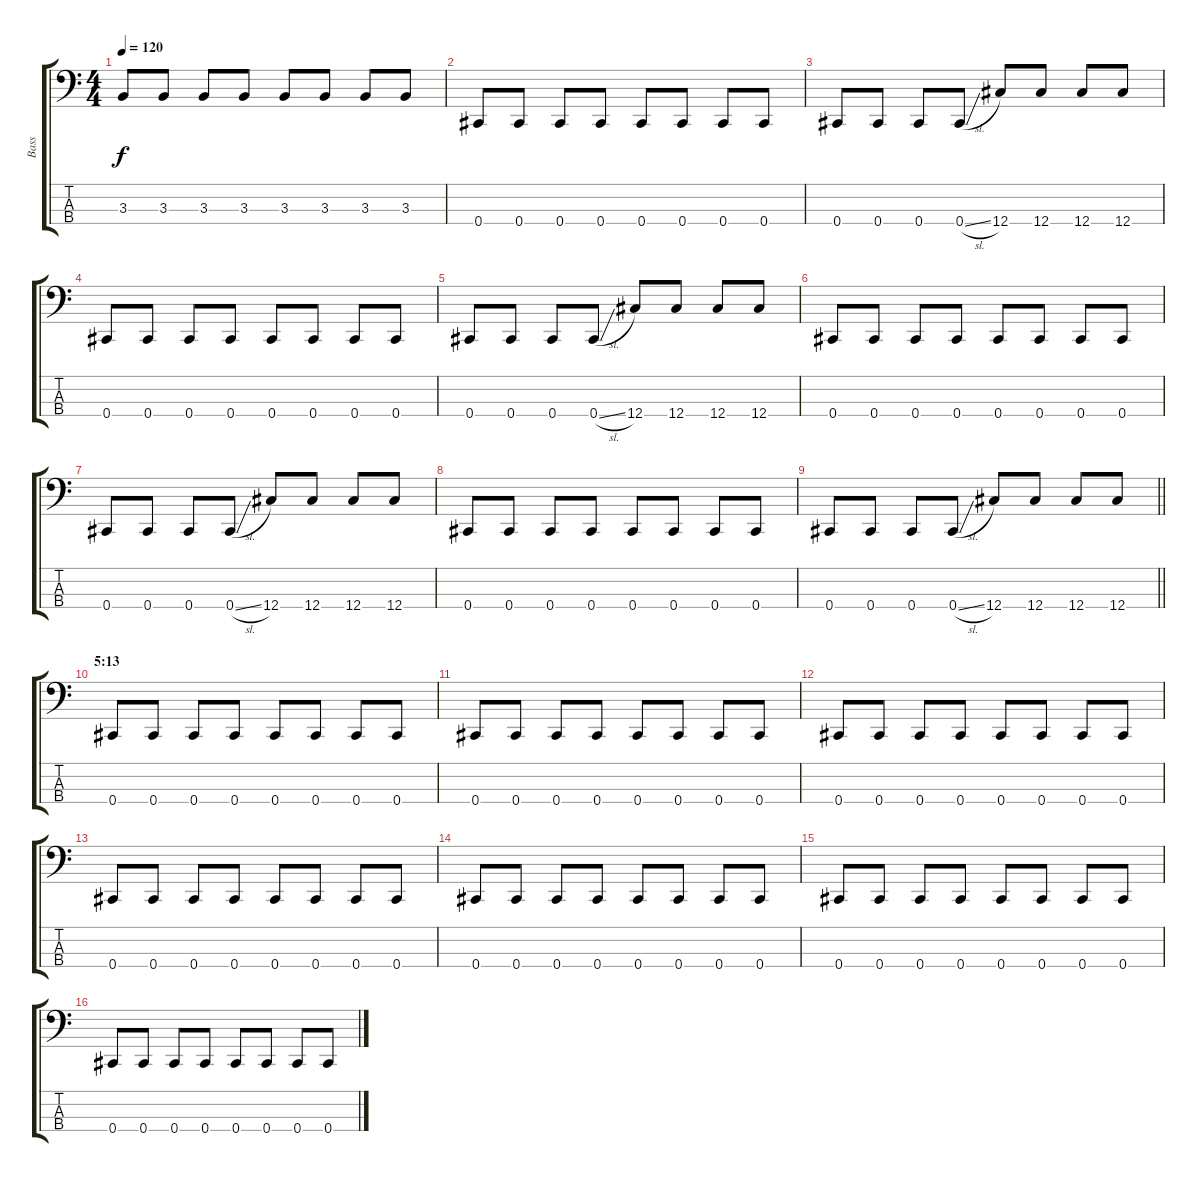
\track ("Bass " "Bass ") {instrument electricbassfinger}
\staff {score tabs}
\tuning (Gb2 Db2 Ab1 Db1) {hide}
\ts (4 4)
\tempo 120
\clef f4
\ks c
3.3{t}.8{dy f} 3.3.8 3.3.8 3.3.8 3.3.8 3.3.8 3.3.8 3.3.8 |
0.4.8 0.4.8 0.4.8 0.4.8 0.4.8 0.4.8 0.4.8 0.4.8 |
0.4.8 0.4.8 0.4.8 0.4{sl}.8 12.4.8 12.4.8 12.4.8 12.4.8 |
0.4.8 0.4.8 0.4.8 0.4.8 0.4.8 0.4.8 0.4.8 0.4.8 |
0.4.8 0.4.8 0.4.8 0.4{sl}.8 12.4.8 12.4.8 12.4.8 12.4.8 |
0.4.8 0.4.8 0.4.8 0.4.8 0.4.8 0.4.8 0.4.8 0.4.8 |
0.4.8 0.4.8 0.4.8 0.4{sl}.8 12.4.8 12.4.8 12.4.8 12.4.8 |
0.4.8 0.4.8 0.4.8 0.4.8 0.4.8 0.4.8 0.4.8 0.4.8 |
\barLineRight lightlight
0.4.8 0.4.8 0.4.8 0.4{sl}.8 12.4.8 12.4.8 12.4.8 12.4.8 |
\section ("" "5:13")
0.4.8 0.4.8 0.4.8 0.4.8 0.4.8 0.4.8 0.4.8 0.4.8 |
0.4.8 0.4.8 0.4.8 0.4.8 0.4.8 0.4.8 0.4.8 0.4.8 |
0.4.8 0.4.8 0.4.8 0.4.8 0.4.8 0.4.8 0.4.8 0.4.8 |
0.4.8 0.4.8 0.4.8 0.4.8 0.4.8 0.4.8 0.4.8 0.4.8 |
0.4.8 0.4.8 0.4.8 0.4.8 0.4.8 0.4.8 0.4.8 0.4.8 |
0.4.8 0.4.8 0.4.8 0.4.8 0.4.8 0.4.8 0.4.8 0.4.8 |
0.4.8 0.4.8 0.4.8 0.4.8 0.4.8 0.4.8 0.4.8 0.4.8
